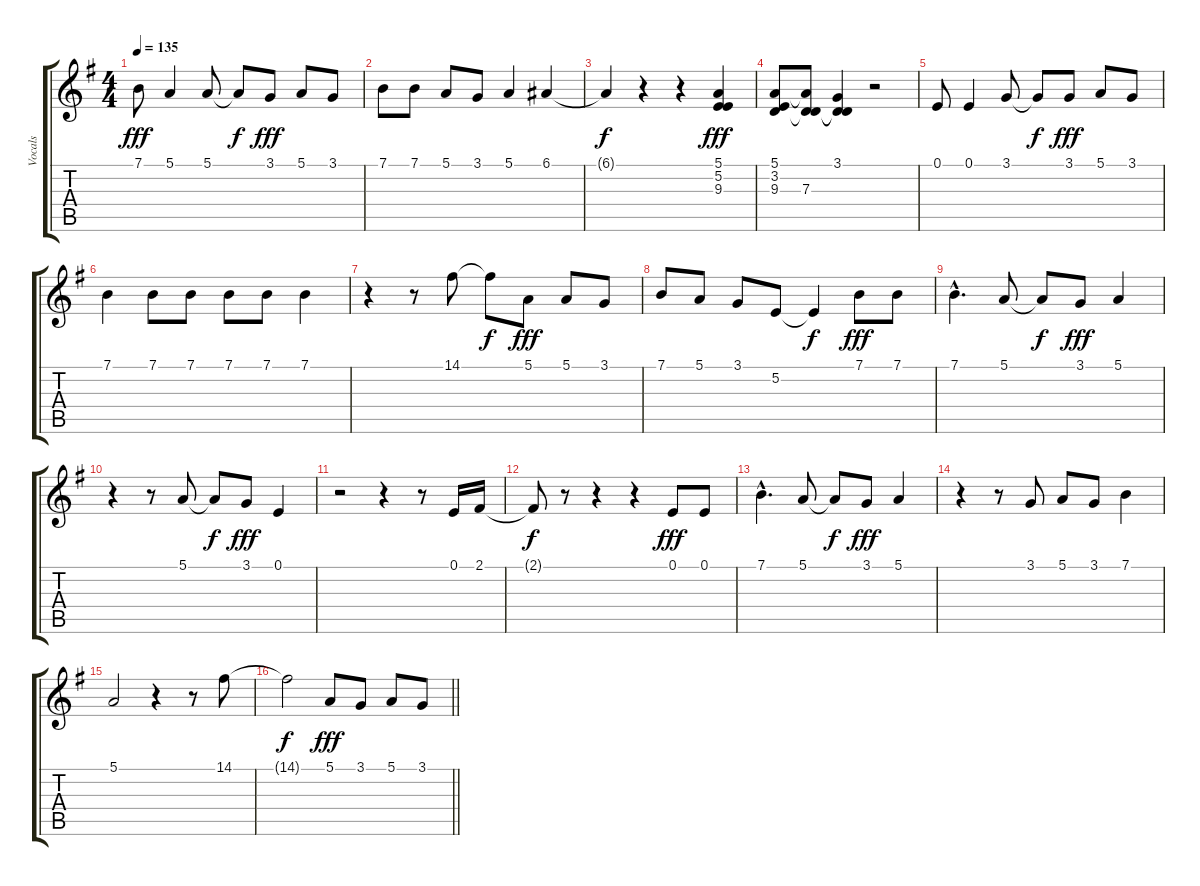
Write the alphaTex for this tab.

\track ("Vocals" "Vocals") {instrument lead6voice}
\staff {score tabs}
\tuning (E4 B3 G3 D3 A2 E2) {hide}
\ts (4 4)
\tempo 135
\clef g2
\ks g
7.1.8{dy fff} 5.1.4 5.1.8 5.1{t}.8{dy f} 3.1.8{dy fff} 5.1.8 3.1.8 |
7.1.8 7.1.8 5.1.8 3.1.8 5.1.4 6.1.4 |
6.1{t}.4{dy f} r.4 r.4 (5.1 5.2 9.3).4{dy fff} |
(5.1 3.2 9.3).8 (5.1{t} 3.2{t} 7.3).8 (3.1 3.2{t} 7.3{t}).4 r.2 |
0.1.8 0.1.4 3.1.8 3.1{t}.8{dy f} 3.1.8{dy fff} 5.1.8 3.1.8 |
7.1.4 7.1.8 7.1.8 7.1.8 7.1.8 7.1.4 |
r.4 r.8 14.1.8 14.1{t}.8{dy f} 5.1.8{dy fff} 5.1.8 3.1.8 |
7.1.8 5.1.8 3.1.8 5.2.8 5.2{t}.4{dy f} 7.1.8{dy fff} 7.1.8 |
7.1{hac}.4{d} 5.1.8 5.1{t}.8{dy f} 3.1.8{dy fff} 5.1.4 |
r.4 r.8 5.1.8 5.1{t}.8{dy f} 3.1.8{dy fff} 0.1.4 |
r.2 r.4 r.8 0.1.16 2.1.16 |
2.1{t}.8{dy f} r.8 r.4 r.4 0.1.8{dy fff} 0.1.8 |
7.1{hac}.4{d} 5.1.8 5.1{t}.8{dy f} 3.1.8{dy fff} 5.1.4 |
r.4 r.8 3.1.8 5.1.8 3.1.8 7.1.4 |
5.1.2 r.4 r.8 14.1.8 |
\barLineRight lightlight
14.1{t}.2{dy f} 5.1.8{dy fff} 3.1.8 5.1.8 3.1.8
